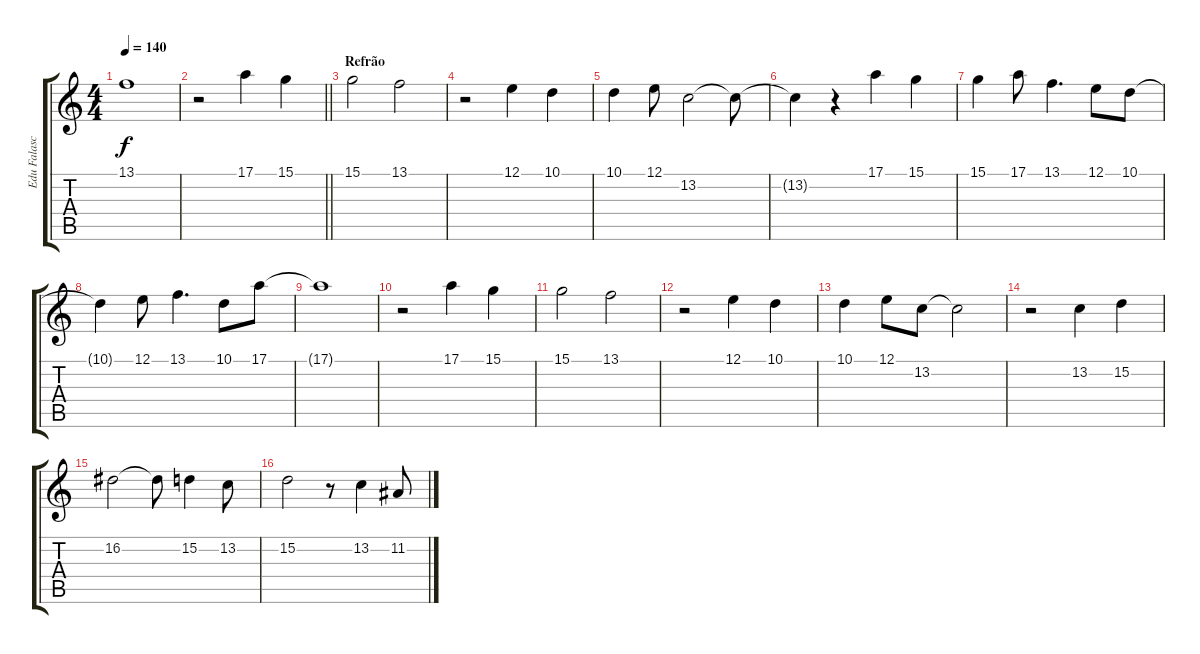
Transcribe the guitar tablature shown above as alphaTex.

\track ("Edu Falaschi" "Edu Falasc") {instrument violin}
\staff {score tabs}
\tuning (E4 B3 G3 D3 A2 E2) {hide}
\ts (4 4)
\tempo 140
\clef g2
\ks c
13.1.1{dy f} |
\barLineRight lightlight
r.2 17.1.4 15.1.4 |
\section ("" "Refrão")
15.1.2 13.1.2 |
r.2 12.1.4 10.1.4 |
10.1.4 12.1.8 13.2.2 13.2{t}.8 |
13.2{t}.4 r.4 17.1.4 15.1.4 |
15.1.4 17.1.8 13.1.4{d} 12.1.8 10.1.8 |
10.1{t}.4 12.1.8 13.1.4{d} 10.1.8 17.1.8 |
17.1{t}.1 |
r.2 17.1.4 15.1.4 |
15.1.2 13.1.2 |
r.2 12.1.4 10.1.4 |
10.1.4 12.1.8 13.2.8 13.2{t}.2 |
r.2 13.2.4 15.2.4 |
16.2.2 16.2{t}.8 15.2.4 13.2.8 |
15.2.2 r.8 13.2.4 11.2.8
